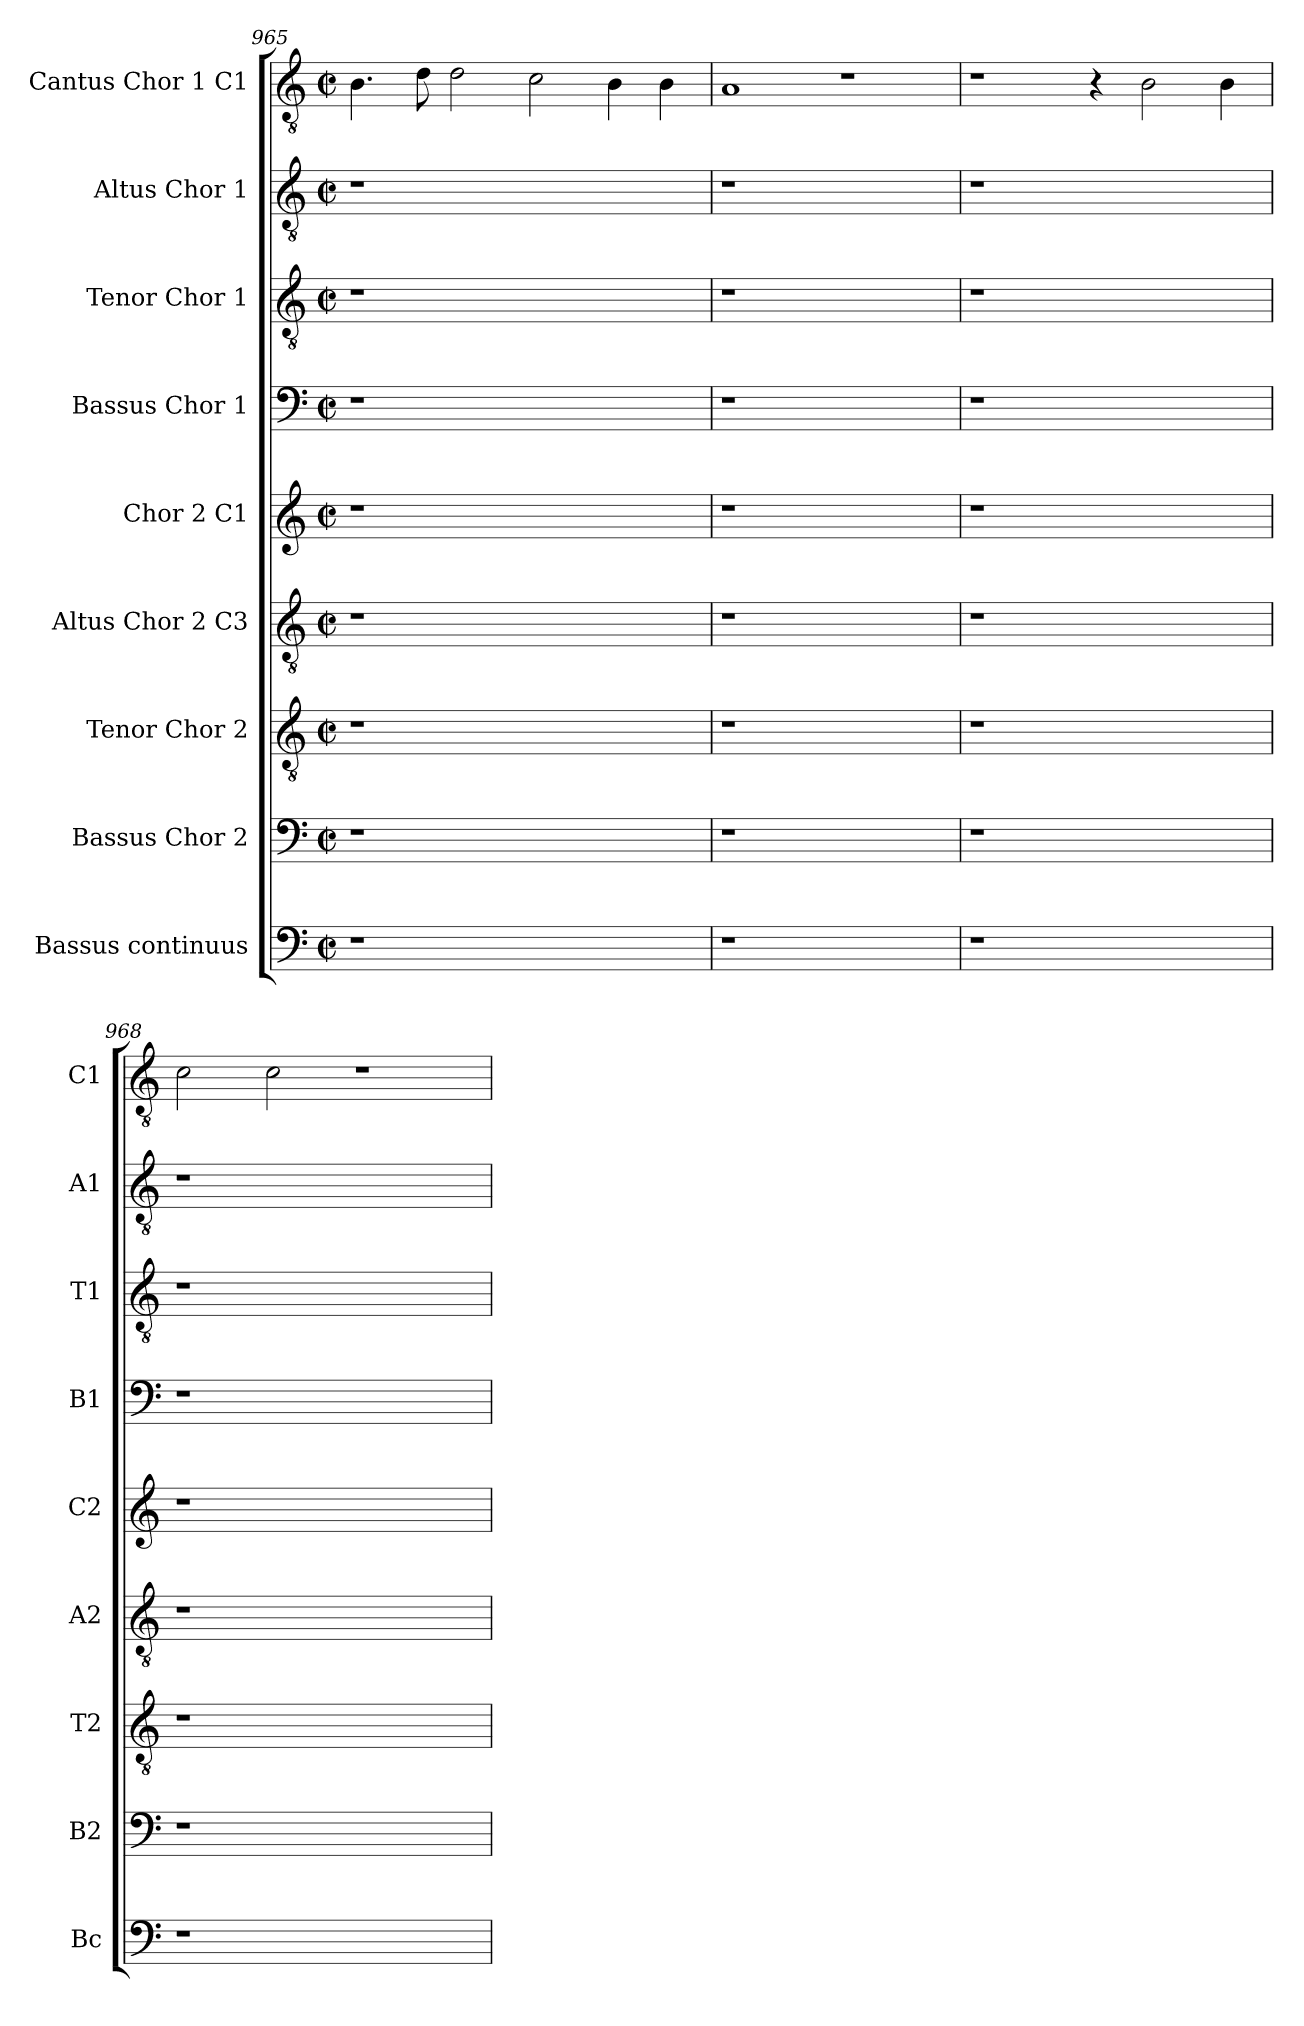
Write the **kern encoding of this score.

**kern	**kern	**kern	**kern	**kern	**kern	**kern	**kern	**kern
*part9	*part8	*part7	*part6	*part5	*part4	*part3	*part2	*part1
*staff9	*staff8	*staff7	*staff6	*staff5	*staff4	*staff3	*staff2	*staff1
*I"Bassus continuus	*I"Bassus Chor 2	*I"Tenor Chor 2	*I"Altus Chor 2 C3	*I"Chor 2 C1	*I"Bassus Chor 1	*I"Tenor Chor 1	*I"Altus Chor 1	*I"Cantus Chor 1 C1
*I'Bc	*I'B2	*I'T2	*I'A2	*I'C2	*I'B1	*I'T1	*I'A1	*I'C1
*clefF4	*clefF4	*clefGv2	*clefGv2	*clefG2	*clefF4	*clefGv2	*clefGv2	*clefGv2
*ITrd7c12	*	*	*	*	*	*	*	*
*k[]	*k[]	*k[]	*k[]	*k[]	*k[]	*k[]	*k[]	*k[]
*C:	*C:	*C:	*C:	*C:	*C:	*C:	*C:	*C:
*M2/2	*M2/2	*M2/2	*M2/2	*M2/2	*M2/2	*M2/2	*M2/2	*M2/2
*met(c|)	*met(c|)	*met(c|)	*met(c|)	*met(c|)	*met(c|)	*met(c|)	*met(c|)	*met(c|)
=965	=965	=965	=965	=965	=965	=965	=965	=965
1r	1r	1r	1r	1r	1r	1r	1r	4.B\
.	.	.	.	.	.	.	.	8d\
.	.	.	.	.	.	.	.	2d\
1ryy	1ryy	1ryy	1ryy	1ryy	1ryy	1ryy	1ryy	2c\
.	.	.	.	.	.	.	.	4B\
.	.	.	.	.	.	.	.	4B\
!!LO:LB:g=z
=966	=966	=966	=966	=966	=966	=966	=966	=966
1r	1r	1r	1r	1r	1r	1r	1r	1A
1ryy	1ryy	1ryy	1ryy	1ryy	1ryy	1ryy	1ryy	1r
=967	=967	=967	=967	=967	=967	=967	=967	=967
1r	1r	1r	1r	1r	1r	1r	1r	1r
1ryy	1ryy	1ryy	1ryy	1ryy	1ryy	1ryy	1ryy	4r
.	.	.	.	.	.	.	.	2B\
.	.	.	.	.	.	.	.	4B\
=968	=968	=968	=968	=968	=968	=968	=968	=968
1r	1r	1r	1r	1r	1r	1r	1r	2c\
.	.	.	.	.	.	.	.	2c\
1ryy	1ryy	1ryy	1ryy	1ryy	1ryy	1ryy	1ryy	1r
=	=	=	=	=	=	=	=	=
*-	*-	*-	*-	*-	*-	*-	*-	*-
